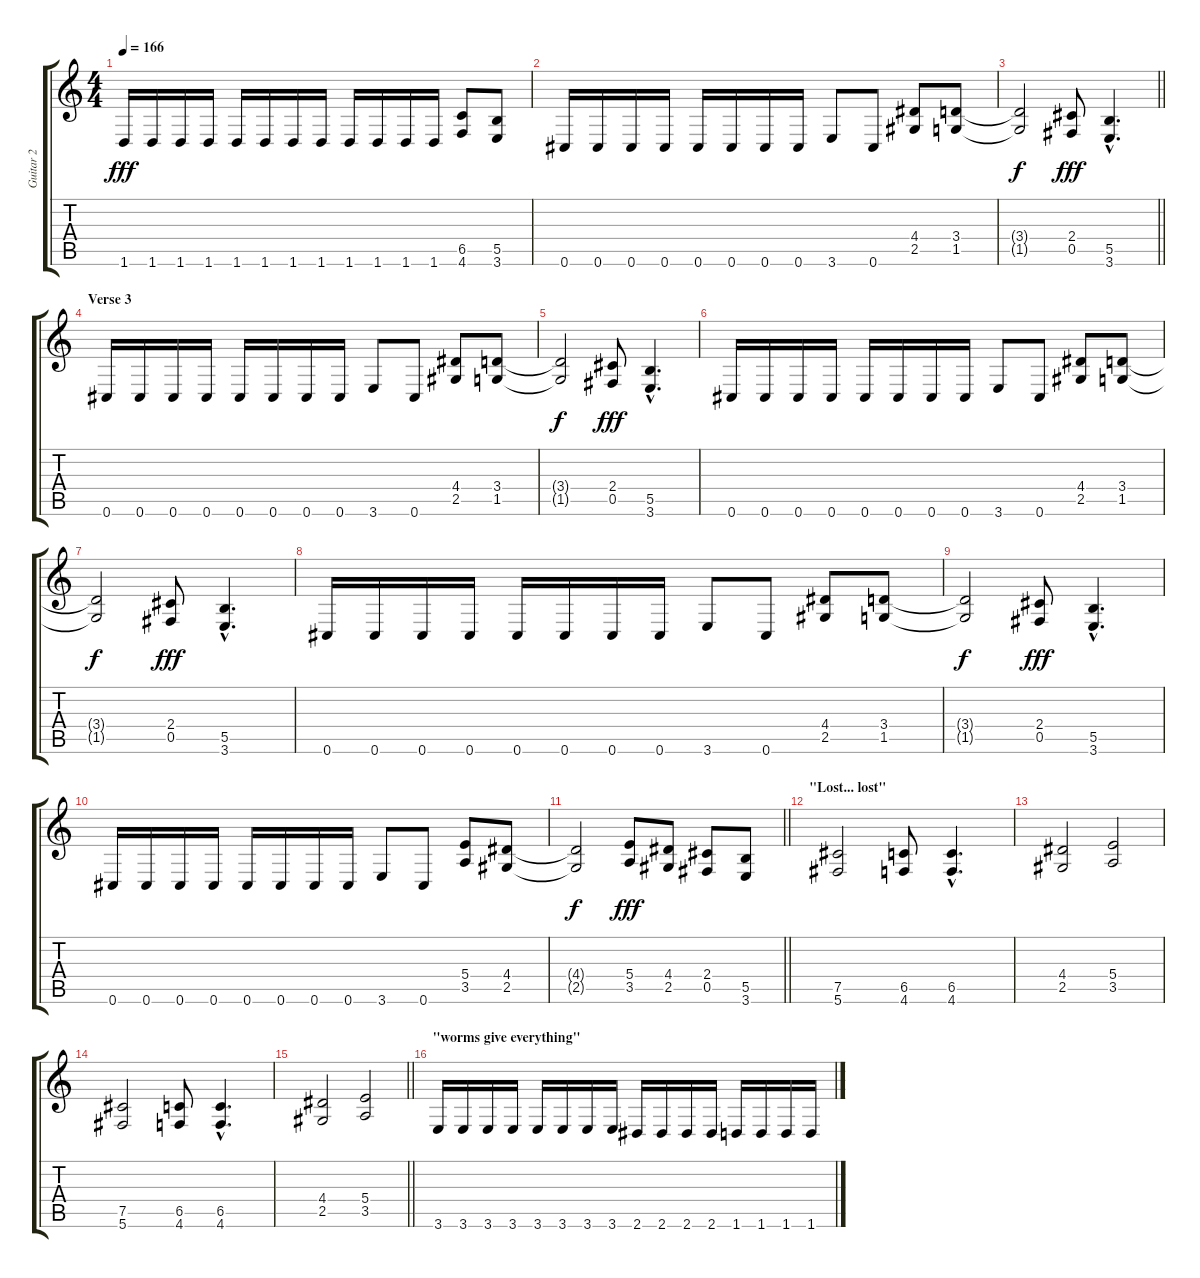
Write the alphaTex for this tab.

\track ("Guitar 2" "Guitar 2") {instrument overdrivenguitar}
\staff {score tabs}
\tuning (Db4 Ab3 E3 B2 Gb2 Db2) {hide}
\ts (4 4)
\tempo 166
\clef g2
\ks c
1.6.16{dy fff} 1.6.16 1.6.16 1.6.16 1.6.16 1.6.16 1.6.16 1.6.16 1.6.16 1.6.16 1.6.16 1.6.16 (6.5 4.6).8 (5.5 3.6).8 |
0.6.16 0.6.16 0.6.16 0.6.16 0.6.16 0.6.16 0.6.16 0.6.16 3.6.8 0.6.8 (4.4 2.5).8 (3.4 1.5).8 |
\barLineRight lightlight
(3.4{t} 1.5{t}).2{dy f} (2.4 0.5).8{dy fff} (5.5{hac} 3.6{hac}).4{d} |
\section ("" "Verse 3")
0.6.16 0.6.16 0.6.16 0.6.16 0.6.16 0.6.16 0.6.16 0.6.16 3.6.8 0.6.8 (4.4 2.5).8 (3.4 1.5).8 |
(3.4{t} 1.5{t}).2{dy f} (2.4 0.5).8{dy fff} (5.5{hac} 3.6{hac}).4{d} |
0.6.16 0.6.16 0.6.16 0.6.16 0.6.16 0.6.16 0.6.16 0.6.16 3.6.8 0.6.8 (4.4 2.5).8 (3.4 1.5).8 |
(3.4{t} 1.5{t}).2{dy f} (2.4 0.5).8{dy fff} (5.5{hac} 3.6{hac}).4{d} |
0.6.16 0.6.16 0.6.16 0.6.16 0.6.16 0.6.16 0.6.16 0.6.16 3.6.8 0.6.8 (4.4 2.5).8 (3.4 1.5).8 |
(3.4{t} 1.5{t}).2{dy f} (2.4 0.5).8{dy fff} (5.5{hac} 3.6{hac}).4{d} |
0.6.16 0.6.16 0.6.16 0.6.16 0.6.16 0.6.16 0.6.16 0.6.16 3.6.8 0.6.8 (5.4 3.5).8 (4.4 2.5).8 |
\barLineRight lightlight
(4.4{t} 2.5{t}).2{dy f} (5.4 3.5).8{dy fff} (4.4 2.5).8 (2.4 0.5).8 (5.5 3.6).8 |
\section ("" "\"Lost... lost\"")
(7.5 5.6).2 (6.5 4.6).8 (6.5{hac} 4.6{hac}).4{d} |
(4.4 2.5).2 (5.4 3.5).2 |
(7.5 5.6).2 (6.5 4.6).8 (6.5{hac} 4.6{hac}).4{d} |
\barLineRight lightlight
(4.4 2.5).2 (5.4 3.5).2 |
\section ("" "\"worms give everything\"")
3.6.16 3.6.16 3.6.16 3.6.16 3.6.16 3.6.16 3.6.16 3.6.16 2.6.16 2.6.16 2.6.16 2.6.16 1.6.16 1.6.16 1.6.16 1.6.16
